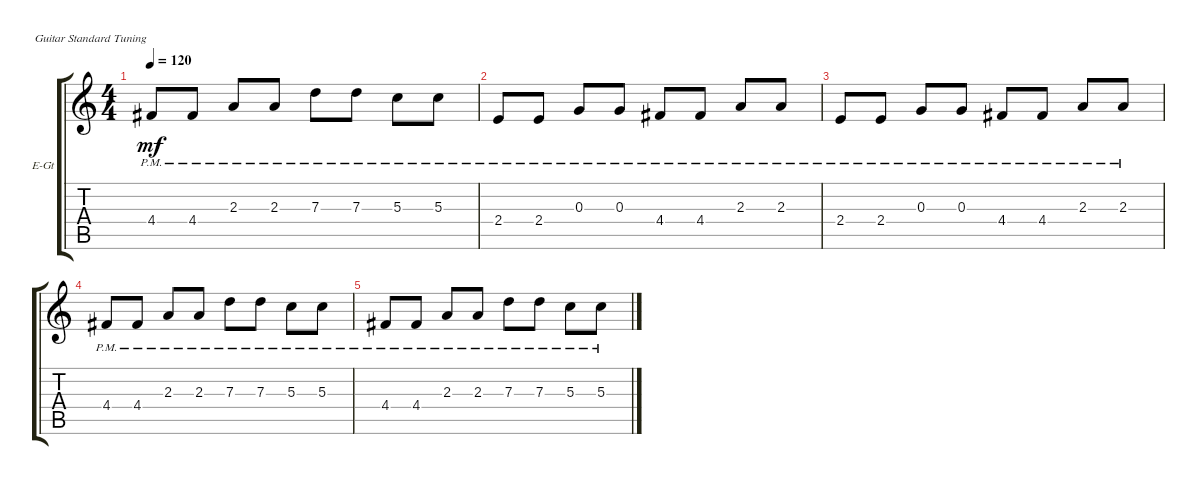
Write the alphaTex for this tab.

\defaultSystemsLayout 4
\bracketExtendMode groupsimilarinstruments
\firstSystemTrackNameOrientation horizontal
\otherSystemsTrackNameOrientation horizontal
\track ("Pedal" "E-Gt") {instrument electricguitarclean}
\staff {score tabs}
\tuning (E4 B3 G3 D3 A2 E2)
\ts (4 4)
\tempo 120
\clef g2
\ks c
4.4{pm}.8{dy mf} 4.4{pm}.8 2.3{pm}.8 2.3{pm}.8 7.3{pm}.8 7.3{pm}.8 5.3{pm}.8 5.3{pm}.8 |
2.4{pm}.8 2.4{pm}.8 0.3{pm}.8 0.3{pm}.8 4.4{pm}.8 4.4{pm}.8 2.3{pm}.8 2.3{pm}.8 |
2.4{pm}.8 2.4{pm}.8 0.3{pm}.8 0.3{pm}.8 4.4{pm}.8 4.4{pm}.8 2.3{pm}.8 2.3{pm}.8 |
4.4{pm}.8 4.4{pm}.8 2.3{pm}.8 2.3{pm}.8 7.3{pm}.8 7.3{pm}.8 5.3{pm}.8 5.3{pm}.8 |
4.4{pm}.8 4.4{pm}.8 2.3{pm}.8 2.3{pm}.8 7.3{pm}.8 7.3{pm}.8 5.3{pm}.8 5.3{pm}.8
